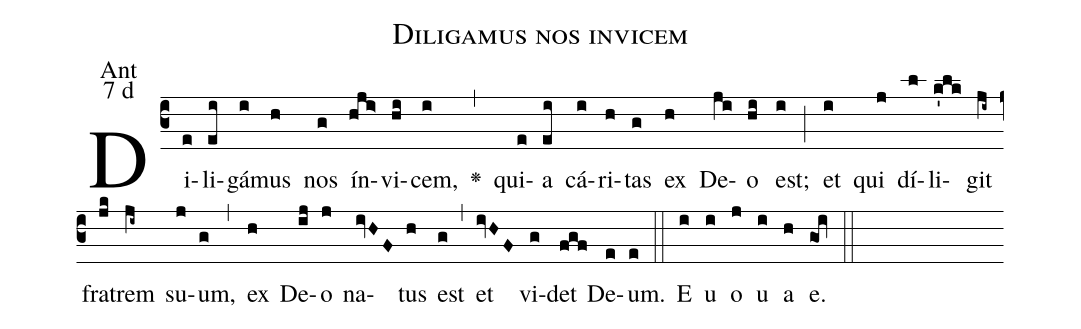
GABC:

annotation: Ant;
annotation: 7 d;
name: Diligamus nos invicem;
office-part: Vesperae Ant Ma;
%%
(c3)Di(e)li(ei)gá(i)mus(h) nos(g) ín(hji>)vi(hi)cem,(i) <v>\greheightstar</v>(,) qui(e)a(ei) cá(i)ri(h)tas(g) ex(h) De(ji)o(hi) est;(i) (;) et(i) qui(j) dí(l)li(k'lk)git(ji~) fra(jk)trem(ji~) su(j)um,(g) (,) ex(h) De(ij)o(j) na(ivHF)tus(h) est(g) (,) et(ivHF) vi(g)det(fgf) De(e)um.(e) (::) E(i) u(i) o(j) u(i) a(h) e.(goi) (::)
